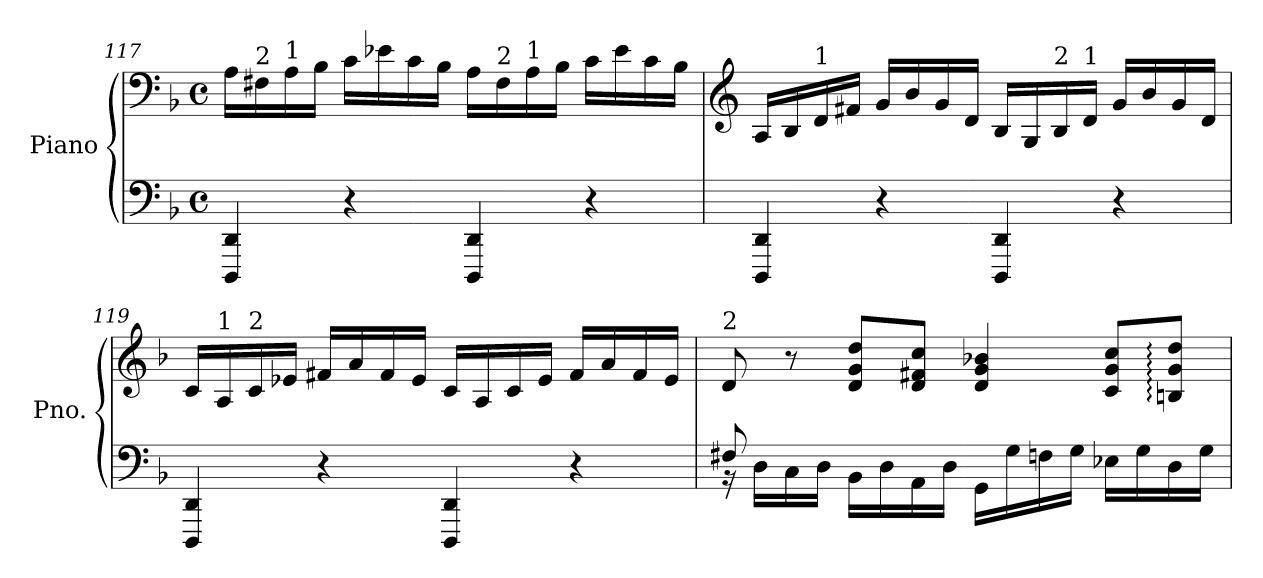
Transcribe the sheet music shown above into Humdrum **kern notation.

**kern	**kern
*part1	*part1
*staff2	*staff1
*I"Piano	*
*I'Pno.	*
*clefF4	*clefF4
*k[b-]	*k[b-]
*M4/4	*M4/4
*met(c)	*met(c)
=117	=117
4DDD/ 4DD/	16A\LL
!	!LO:TX:a:t=2
.	16F#X\
!	!LO:TX:a:t=1
.	16A\
.	16B-\JJ
4r	16c\LL
.	16e-X\
.	16c\
.	16B-\JJ
4DDD/ 4DD/	16A\LL
!	!LO:TX:a:t=2
.	16F#\
!	!LO:TX:a:t=1
.	16A\
.	16B-\JJ
4r	16c\LL
.	16e-\
.	16c\
.	16B-\JJ
!!LO:LB:g=z
=118	=118
*	*clefG2
4DDD/ 4DD/	16A/LL
.	16B-/
!	!LO:TX:a:t=1
.	16d/
.	16f#X/JJ
4r	16g/LL
.	16b-/
.	16g/
.	16d/JJ
4DDD/ 4DD/	16B-/LL
.	16G/
!	!LO:TX:a:t=2
.	16B-/
!	!LO:TX:a:t=1
.	16d/JJ
4r	16g/LL
.	16b-/
.	16g/
.	16d/JJ
=119	=119
4DDD/ 4DD/	16c/LL
!	!LO:TX:a:t=1
.	16A/
!	!LO:TX:a:t=2
.	16c/
.	16e-X/JJ
4r	16f#X/LL
.	16a/
.	16f#/
.	16e-/JJ
4DDD/ 4DD/	16c/LL
.	16A/
.	16c/
.	16e-/JJ
4r	16f#/LL
.	16a/
.	16f#/
.	16e-/JJ
!!LO:LB:g=z
=120	=120
*^	*
!	!	!LO:TX:a:t=2
8F#X/	16r	8d/
.	16D\LL	.
8ryy	16C\	8r
.	16D\JJ	.
4ryy	16BB-\LL	8d/ 8g/ 8dd/L
.	16D\	.
.	16AA\	8d/ 8f#X/ 8cc/J
.	16D\JJ	.
2ryy	16GG\LL	4d/ 4g/ 4b-X/
.	16G\	.
.	16Fn\	.
.	16G\JJ	.
.	16E-X\LL	8c/ 8g/ 8cc/L
.	16G\	.
.	16D\	8Bn/: 8g/: 8dd/:J
.	16G\JJ	.
*v	*v	*
=	=
*-	*-
